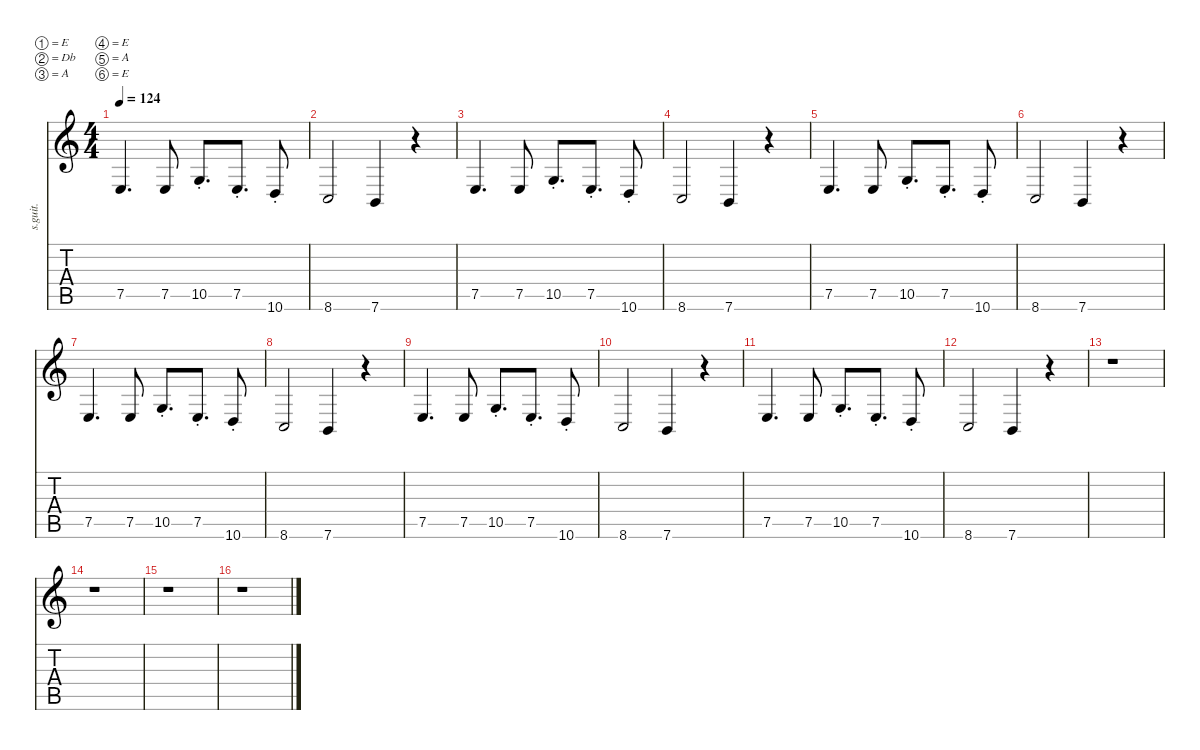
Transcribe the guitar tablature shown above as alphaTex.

\defaultSystemsLayout 4
\hideDynamics
\bracketExtendMode nobrackets
\track ("Jack White (Bass Immitation)" "s.guit.") {instrument electricguitarmuted}
\staff {score tabs}
\tuning (E3 Db3 A2 E2 A1 E1)
\ts (4 4)
\tempo 124
\clef g2
\ks c
7.5.4{d lyrics (0 "") lyrics (1 "") lyrics (2 "") lyrics (3 "") lyrics (4 "") dy f} 7.5.8{lyrics (0 "") lyrics (1 "") lyrics (2 "") lyrics (3 "") lyrics (4 "")} 10.5{st}.8{d lyrics (0 "") lyrics (1 "") lyrics (2 "") lyrics (3 "") lyrics (4 "")} 7.5{st}.8{d lyrics (0 "") lyrics (1 "") lyrics (2 "") lyrics (3 "") lyrics (4 "")} 10.6{st}.8{lyrics (0 "") lyrics (1 "") lyrics (2 "") lyrics (3 "") lyrics (4 "")} |
8.6.2{lyrics (0 "") lyrics (1 "") lyrics (2 "") lyrics (3 "") lyrics (4 "")} 7.6.4{lyrics (0 "") lyrics (1 "") lyrics (2 "") lyrics (3 "") lyrics (4 "")} r.4 |
7.5.4{d lyrics (0 "") lyrics (1 "") lyrics (2 "") lyrics (3 "") lyrics (4 "")} 7.5.8{lyrics (0 "") lyrics (1 "") lyrics (2 "") lyrics (3 "") lyrics (4 "")} 10.5{st}.8{d lyrics (0 "") lyrics (1 "") lyrics (2 "") lyrics (3 "") lyrics (4 "")} 7.5{st}.8{d lyrics (0 "") lyrics (1 "") lyrics (2 "") lyrics (3 "") lyrics (4 "")} 10.6{st}.8{lyrics (0 "") lyrics (1 "") lyrics (2 "") lyrics (3 "") lyrics (4 "")} |
8.6.2{lyrics (0 "") lyrics (1 "") lyrics (2 "") lyrics (3 "") lyrics (4 "")} 7.6.4{lyrics (0 "") lyrics (1 "") lyrics (2 "") lyrics (3 "") lyrics (4 "")} r.4 |
7.5.4{d lyrics (0 "") lyrics (1 "") lyrics (2 "") lyrics (3 "") lyrics (4 "")} 7.5.8{lyrics (0 "") lyrics (1 "") lyrics (2 "") lyrics (3 "") lyrics (4 "")} 10.5{st}.8{d lyrics (0 "") lyrics (1 "") lyrics (2 "") lyrics (3 "") lyrics (4 "")} 7.5{st}.8{d lyrics (0 "") lyrics (1 "") lyrics (2 "") lyrics (3 "") lyrics (4 "")} 10.6{st}.8{lyrics (0 "") lyrics (1 "") lyrics (2 "") lyrics (3 "") lyrics (4 "")} |
8.6.2{lyrics (0 "") lyrics (1 "") lyrics (2 "") lyrics (3 "") lyrics (4 "")} 7.6.4{lyrics (0 "") lyrics (1 "") lyrics (2 "") lyrics (3 "") lyrics (4 "")} r.4 |
7.5.4{d lyrics (0 "") lyrics (1 "") lyrics (2 "") lyrics (3 "") lyrics (4 "")} 7.5.8{lyrics (0 "") lyrics (1 "") lyrics (2 "") lyrics (3 "") lyrics (4 "")} 10.5{st}.8{d lyrics (0 "") lyrics (1 "") lyrics (2 "") lyrics (3 "") lyrics (4 "")} 7.5{st}.8{d lyrics (0 "") lyrics (1 "") lyrics (2 "") lyrics (3 "") lyrics (4 "")} 10.6{st}.8{lyrics (0 "") lyrics (1 "") lyrics (2 "") lyrics (3 "") lyrics (4 "")} |
8.6.2{lyrics (0 "") lyrics (1 "") lyrics (2 "") lyrics (3 "") lyrics (4 "")} 7.6.4{lyrics (0 "") lyrics (1 "") lyrics (2 "") lyrics (3 "") lyrics (4 "")} r.4 |
7.5.4{d lyrics (0 "") lyrics (1 "") lyrics (2 "") lyrics (3 "") lyrics (4 "")} 7.5.8{lyrics (0 "") lyrics (1 "") lyrics (2 "") lyrics (3 "") lyrics (4 "")} 10.5{st}.8{d lyrics (0 "") lyrics (1 "") lyrics (2 "") lyrics (3 "") lyrics (4 "")} 7.5{st}.8{d lyrics (0 "") lyrics (1 "") lyrics (2 "") lyrics (3 "") lyrics (4 "")} 10.6{st}.8{lyrics (0 "") lyrics (1 "") lyrics (2 "") lyrics (3 "") lyrics (4 "")} |
8.6.2{lyrics (0 "") lyrics (1 "") lyrics (2 "") lyrics (3 "") lyrics (4 "")} 7.6.4{lyrics (0 "") lyrics (1 "") lyrics (2 "") lyrics (3 "") lyrics (4 "")} r.4 |
7.5.4{d lyrics (0 "") lyrics (1 "") lyrics (2 "") lyrics (3 "") lyrics (4 "")} 7.5.8{lyrics (0 "") lyrics (1 "") lyrics (2 "") lyrics (3 "") lyrics (4 "")} 10.5{st}.8{d lyrics (0 "") lyrics (1 "") lyrics (2 "") lyrics (3 "") lyrics (4 "")} 7.5{st}.8{d lyrics (0 "") lyrics (1 "") lyrics (2 "") lyrics (3 "") lyrics (4 "")} 10.6{st}.8{lyrics (0 "") lyrics (1 "") lyrics (2 "") lyrics (3 "") lyrics (4 "")} |
8.6.2{lyrics (0 "") lyrics (1 "") lyrics (2 "") lyrics (3 "") lyrics (4 "")} 7.6.4{lyrics (0 "") lyrics (1 "") lyrics (2 "") lyrics (3 "") lyrics (4 "")} r.4 |
r.1 |
r.1 |
r.1 |
r.1
